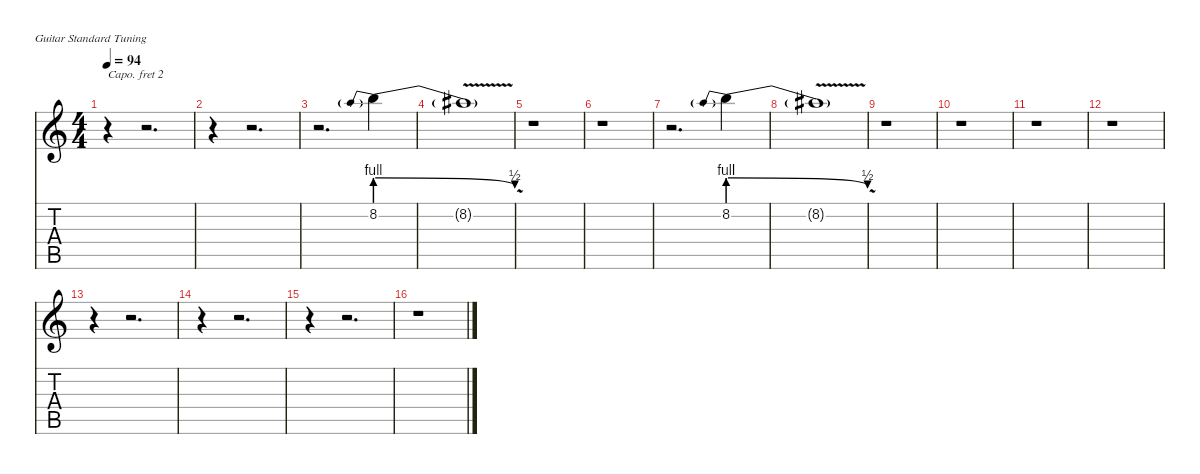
\defaultSystemsLayout 4
\hideDynamics
\bracketExtendMode nobrackets
\singleTrackTrackNamePolicy hidden
\multiTrackTrackNamePolicy hidden
\otherSystemsTrackNameOrientation horizontal
\track ("Johnny Marr (Slide guitar)" "od.guit.") {instrument overdrivenguitar}
\staff {score tabs}
\capo 2
\tuning (E4 B3 G3 D3 A2 E2)
\ts (4 4)
\tempo 94
\clef g2
\ks c
r.4{dy f} r.2{d} |
r.4 r.2{d} |
r.2{d} 8.2{be (prebendrelease 0 4 60 2)}.4 |
8.2{v t}.1 |
r.1 |
r.1 |
r.2{d} 8.2{be (prebendrelease 0 4 60 2)}.4 |
8.2{v t}.1 |
r.1 |
r.1 |
r.1 |
r.1 |
r.4 r.2{d} |
r.4 r.2{d} |
r.4 r.2{d} |
r.1
